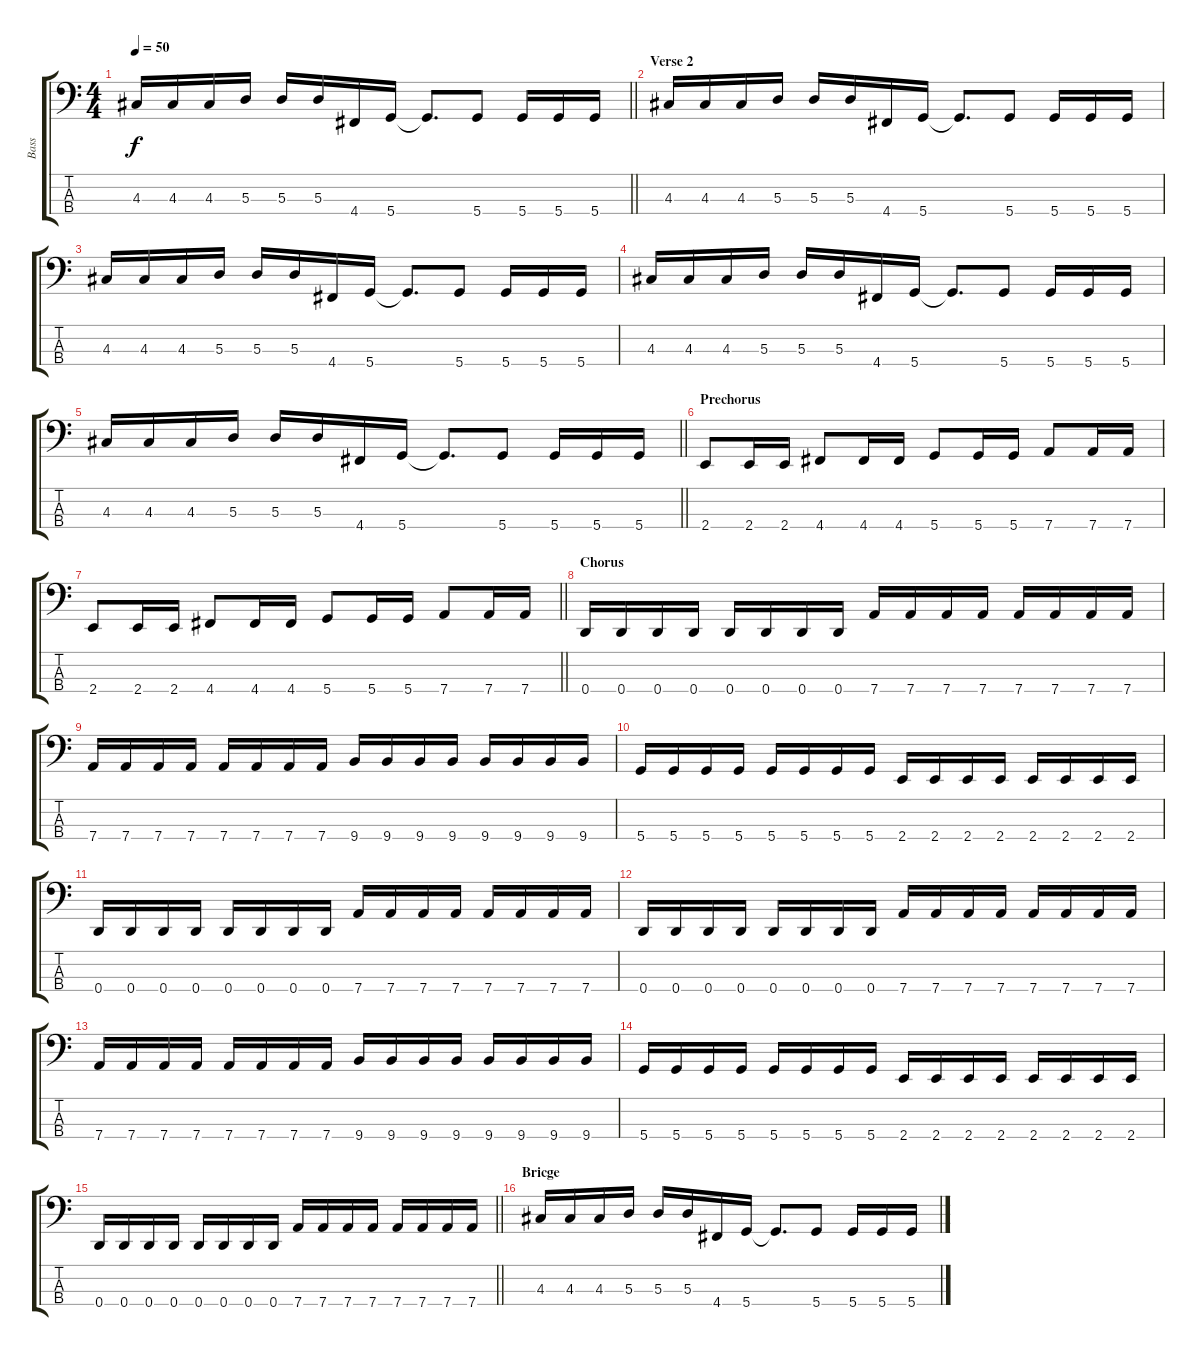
\track ("Bass" "Bass") {instrument electricbassfinger}
\staff {score tabs}
\tuning (G2 D2 A1 D1) {hide}
\ts (4 4)
\tempo 50
\clef f4
\barLineRight lightlight
\ks c
4.3.16{dy f} 4.3.16 4.3.16 5.3.16 5.3.16 5.3.16 4.4.16 5.4.16 5.4{t}.8{d} 5.4.8 5.4.16 5.4.16 5.4.16 |
\section ("" "Verse 2")
4.3.16 4.3.16 4.3.16 5.3.16 5.3.16 5.3.16 4.4.16 5.4.16 5.4{t}.8{d} 5.4.8 5.4.16 5.4.16 5.4.16 |
4.3.16 4.3.16 4.3.16 5.3.16 5.3.16 5.3.16 4.4.16 5.4.16 5.4{t}.8{d} 5.4.8 5.4.16 5.4.16 5.4.16 |
4.3.16 4.3.16 4.3.16 5.3.16 5.3.16 5.3.16 4.4.16 5.4.16 5.4{t}.8{d} 5.4.8 5.4.16 5.4.16 5.4.16 |
\barLineRight lightlight
4.3.16 4.3.16 4.3.16 5.3.16 5.3.16 5.3.16 4.4.16 5.4.16 5.4{t}.8{d} 5.4.8 5.4.16 5.4.16 5.4.16 |
\section ("" "Prechorus")
2.4.8 2.4.16 2.4.16 4.4.8 4.4.16 4.4.16 5.4.8 5.4.16 5.4.16 7.4.8 7.4.16 7.4.16 |
\barLineRight lightlight
2.4.8 2.4.16 2.4.16 4.4.8 4.4.16 4.4.16 5.4.8 5.4.16 5.4.16 7.4.8 7.4.16 7.4.16 |
\section ("" "Chorus")
0.4.16 0.4.16 0.4.16 0.4.16 0.4.16 0.4.16 0.4.16 0.4.16 7.4.16 7.4.16 7.4.16 7.4.16 7.4.16 7.4.16 7.4.16 7.4.16 |
7.4.16 7.4.16 7.4.16 7.4.16 7.4.16 7.4.16 7.4.16 7.4.16 9.4.16 9.4.16 9.4.16 9.4.16 9.4.16 9.4.16 9.4.16 9.4.16 |
5.4.16 5.4.16 5.4.16 5.4.16 5.4.16 5.4.16 5.4.16 5.4.16 2.4.16 2.4.16 2.4.16 2.4.16 2.4.16 2.4.16 2.4.16 2.4.16 |
0.4.16 0.4.16 0.4.16 0.4.16 0.4.16 0.4.16 0.4.16 0.4.16 7.4.16 7.4.16 7.4.16 7.4.16 7.4.16 7.4.16 7.4.16 7.4.16 |
0.4.16 0.4.16 0.4.16 0.4.16 0.4.16 0.4.16 0.4.16 0.4.16 7.4.16 7.4.16 7.4.16 7.4.16 7.4.16 7.4.16 7.4.16 7.4.16 |
7.4.16 7.4.16 7.4.16 7.4.16 7.4.16 7.4.16 7.4.16 7.4.16 9.4.16 9.4.16 9.4.16 9.4.16 9.4.16 9.4.16 9.4.16 9.4.16 |
5.4.16 5.4.16 5.4.16 5.4.16 5.4.16 5.4.16 5.4.16 5.4.16 2.4.16 2.4.16 2.4.16 2.4.16 2.4.16 2.4.16 2.4.16 2.4.16 |
\barLineRight lightlight
0.4.16 0.4.16 0.4.16 0.4.16 0.4.16 0.4.16 0.4.16 0.4.16 7.4.16 7.4.16 7.4.16 7.4.16 7.4.16 7.4.16 7.4.16 7.4.16 |
\section ("" "Bricge")
4.3.16 4.3.16 4.3.16 5.3.16 5.3.16 5.3.16 4.4.16 5.4.16 5.4{t}.8{d} 5.4.8 5.4.16 5.4.16 5.4.16
